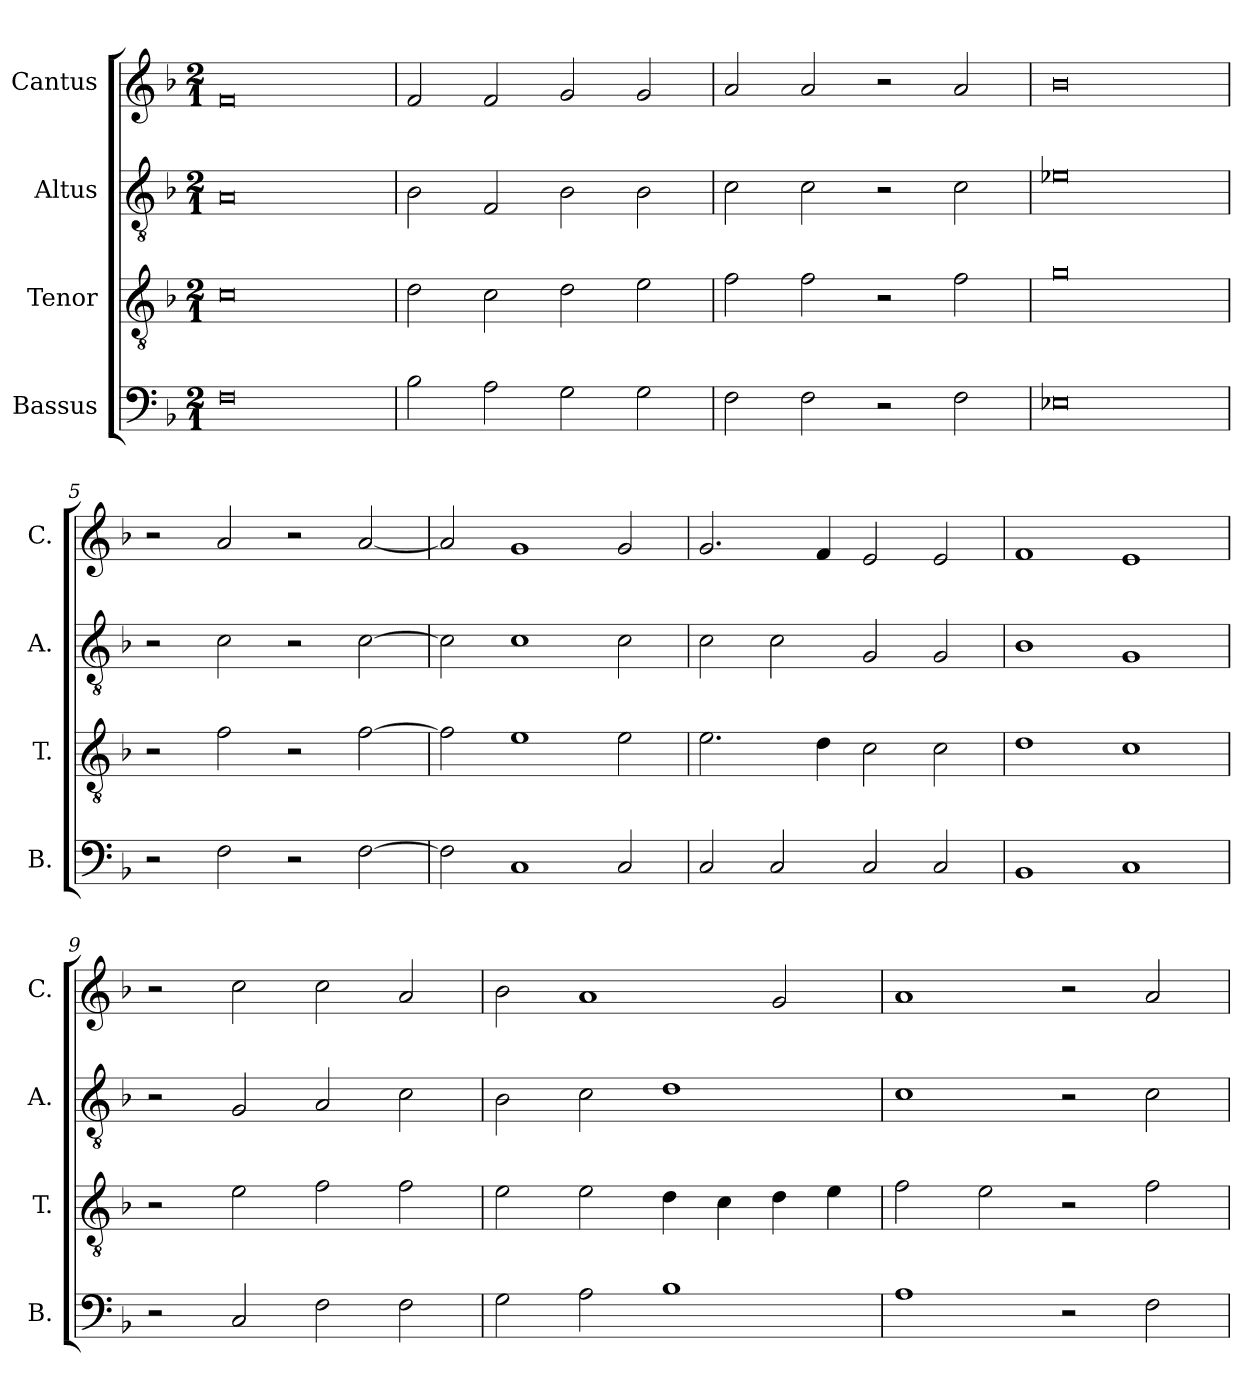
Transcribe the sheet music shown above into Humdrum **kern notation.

**kern	**kern	**kern	**kern
*part4	*part3	*part2	*part1
*staff4	*staff3	*staff2	*staff1
*I"Bassus	*I"Tenor	*I"Altus	*I"Cantus
*I'B.	*I'T.	*I'A.	*I'C.
*clefF4	*clefGv2	*clefGv2	*clefG2
*k[b-]	*k[b-]	*k[b-]	*k[b-]
*M2/1	*M2/1	*M2/1	*M2/1
*MM320	*MM320	*MM320	*MM320
=1	=1	=1	=1
0F	0c	0A	0f
=2	=2	=2	=2
2B-\	2d\	2B-\	2f/
2A\	2c\	2F/	2f/
2G\	2d\	2B-\	2g/
2G\	2e\	2B-\	2g/
=3	=3	=3	=3
2F\	2f\	2c\	2a/
2F\	2f\	2c\	2a/
2r	2r	2r	2r
2F\	2f\	2c\	2a/
=4	=4	=4	=4
0E-X	0g	0e-X	0b-
=5	=5	=5	=5
2r	2r	2r	2r
2F\	2f\	2c\	2a/
2r	2r	2r	2r
[2F\	[2f\	[2c\	[2a/
=6	=6	=6	=6
2F\]	2f\]	2c\]	2a/]
1C	1e	1c	1g
2C/	2e\	2c\	2g/
=7	=7	=7	=7
2C/	2.e\	2c\	2.g/
2C/	.	2c\	.
.	4d\	.	4f/
2C/	2c\	2G/	2e/
2C/	2c\	2G/	2e/
=8	=8	=8	=8
1BB-	1d	1B-	1f
1C	1c	1G	1e
!!LO:LB:g=z
=9	=9	=9	=9
2r	2r	2r	2r
2C/	2e\	2G/	2cc\
2F\	2f\	2A/	2cc\
2F\	2f\	2c\	2a/
=10	=10	=10	=10
2G\	2e\	2B-\	2b-\
2A\	2e\	2c\	1a
1B-	4d\	1d	.
.	4c\	.	.
.	4d\	.	2g/
.	4e\	.	.
=11	=11	=11	=11
1A	2f\	1c	1a
.	2e\	.	.
2r	2r	2r	2r
2F\	2f\	2c\	2a/
=	=	=	=
*-	*-	*-	*-
